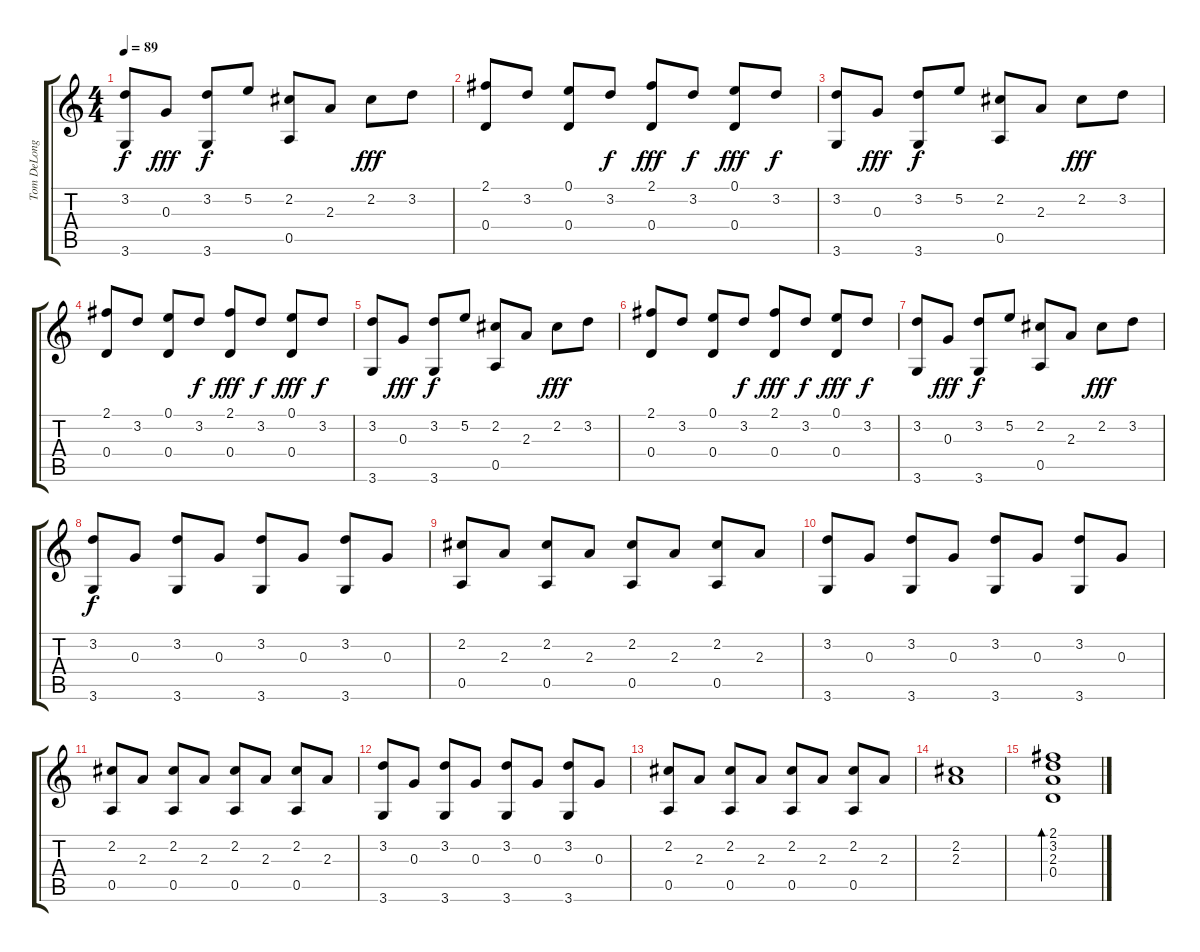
\track ("Tom DeLonge (Acoustic guitar)" "Tom DeLong") {instrument acousticguitarsteel}
\staff {score tabs}
\tuning (E4 B3 G3 D3 A2 E2) {hide}
\ts (4 4)
\tempo 89
\clef g2
\ks c
(3.2 3.6).8{dy f} 0.3.8{dy fff} (3.2 3.6).8{dy f} 5.2.8 (2.2 0.5).8 2.3.8 2.2.8{dy fff} 3.2.8 |
(2.1 0.4).8 3.2.8 (0.1 0.4).8 3.2.8{dy f} (2.1 0.4).8{dy fff} 3.2.8{dy f} (0.1 0.4).8{dy fff} 3.2.8{dy f} |
(3.2 3.6).8 0.3.8{dy fff} (3.2 3.6).8{dy f} 5.2.8 (2.2 0.5).8 2.3.8 2.2.8{dy fff} 3.2.8 |
(2.1 0.4).8 3.2.8 (0.1 0.4).8 3.2.8{dy f} (2.1 0.4).8{dy fff} 3.2.8{dy f} (0.1 0.4).8{dy fff} 3.2.8{dy f} |
(3.2 3.6).8 0.3.8{dy fff} (3.2 3.6).8{dy f} 5.2.8 (2.2 0.5).8 2.3.8 2.2.8{dy fff} 3.2.8 |
(2.1 0.4).8 3.2.8 (0.1 0.4).8 3.2.8{dy f} (2.1 0.4).8{dy fff} 3.2.8{dy f} (0.1 0.4).8{dy fff} 3.2.8{dy f} |
(3.2 3.6).8 0.3.8{dy fff} (3.2 3.6).8{dy f} 5.2.8 (2.2 0.5).8 2.3.8 2.2.8{dy fff} 3.2.8 |
(3.2 3.6).8{dy f} 0.3.8 (3.2 3.6).8 0.3.8 (3.2 3.6).8 0.3.8 (3.2 3.6).8 0.3.8 |
(2.2 0.5).8 2.3.8 (2.2 0.5).8 2.3.8 (2.2 0.5).8 2.3.8 (2.2 0.5).8 2.3.8 |
(3.2 3.6).8 0.3.8 (3.2 3.6).8 0.3.8 (3.2 3.6).8 0.3.8 (3.2 3.6).8 0.3.8 |
(2.2 0.5).8 2.3.8 (2.2 0.5).8 2.3.8 (2.2 0.5).8 2.3.8 (2.2 0.5).8 2.3.8 |
(3.2 3.6).8 0.3.8 (3.2 3.6).8 0.3.8 (3.2 3.6).8 0.3.8 (3.2 3.6).8 0.3.8 |
(2.2 0.5).8 2.3.8 (2.2 0.5).8 2.3.8 (2.2 0.5).8 2.3.8 (2.2 0.5).8 2.3.8 |
(2.2 2.3).1 |
(2.1 3.2 2.3 0.4).1{bd 60}
